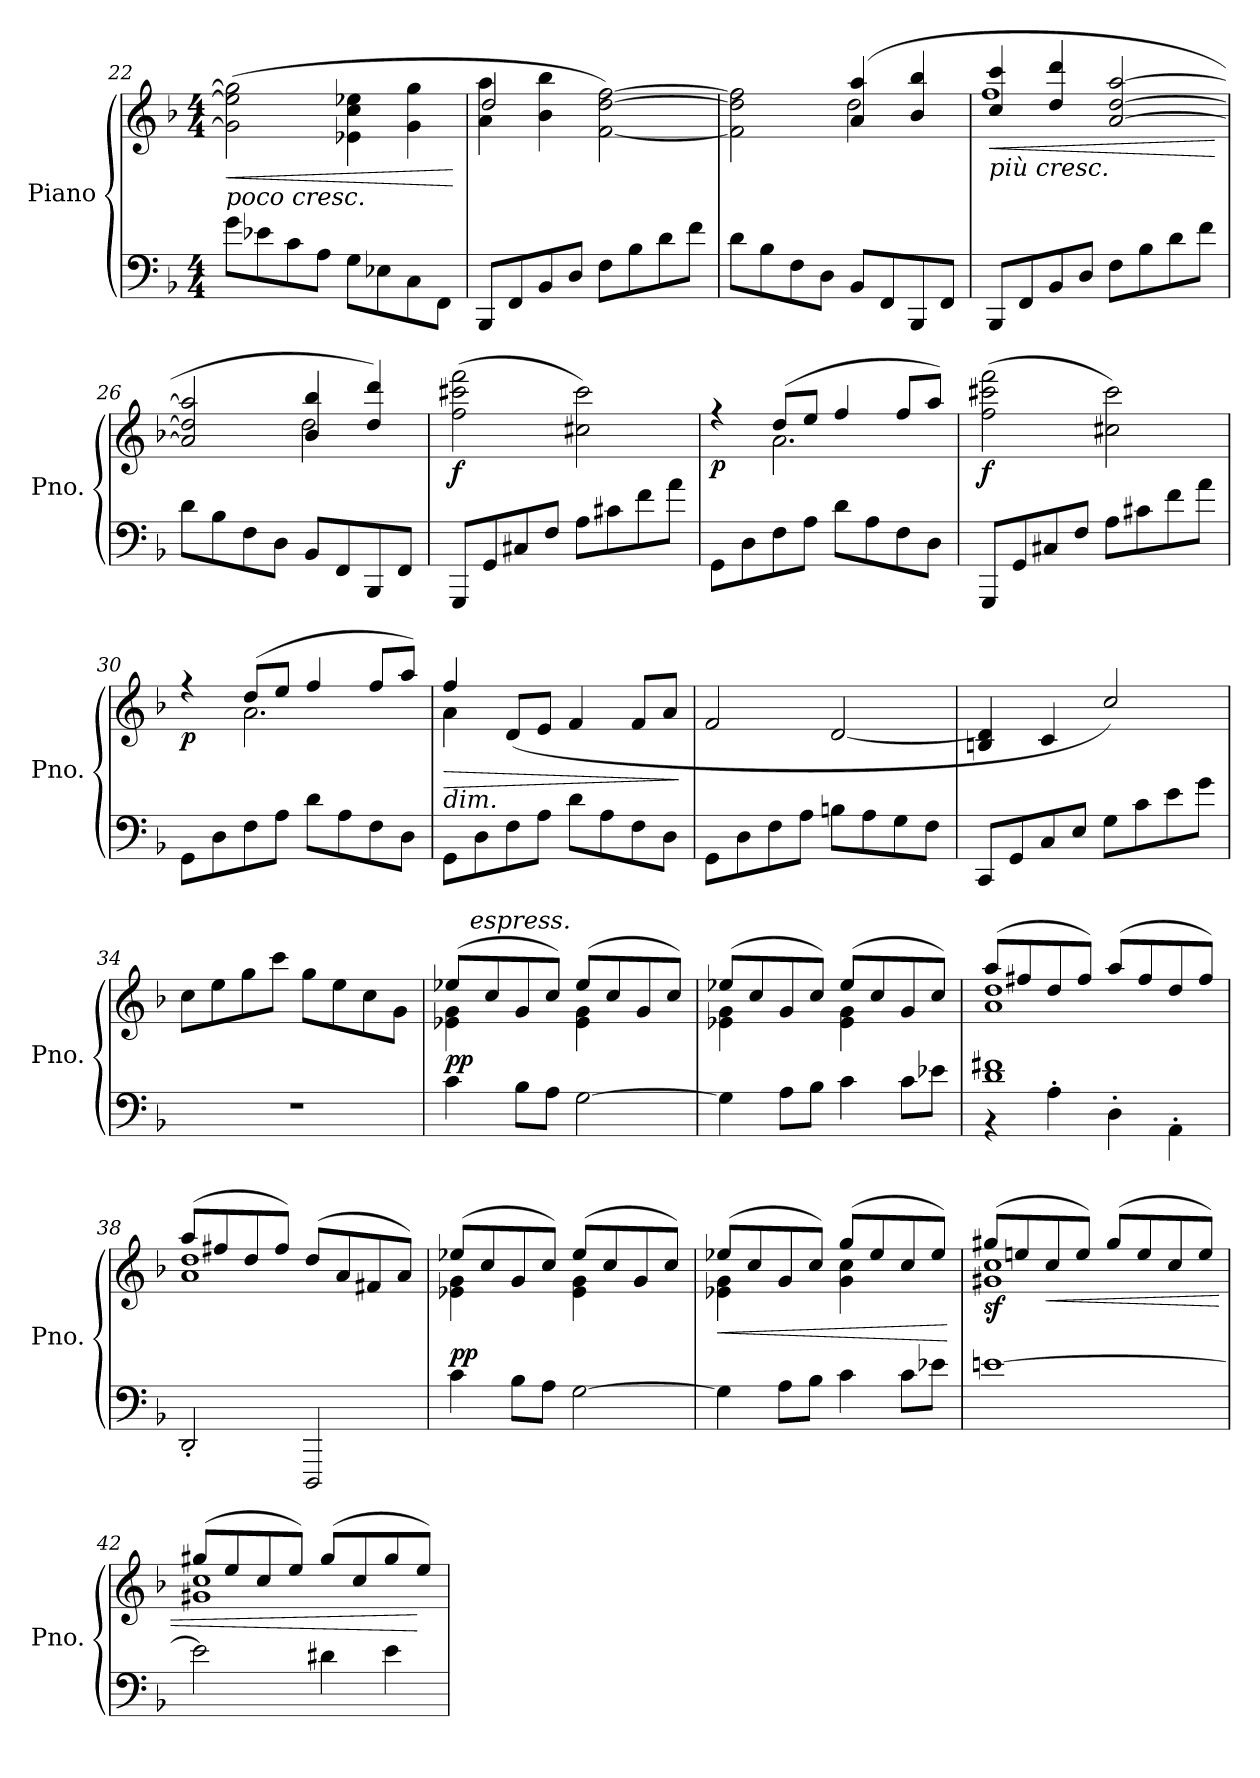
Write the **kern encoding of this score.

**kern	**kern	**dynam
*part1	*part1	*part1
*staff2	*staff1	*staff1/2
*I"Piano	*	*
*I'Pno.	*	*
!!LO:PB:g=z
*clefF4	*clefG2	*
*k[b-]	*k[b-]	*
*M4/4	*M4/4	*
=22	=22	=22
!	!LO:TX:b:i:t=poco cresc.	!
!	!	!LO:HP:b
8g\L	(>2g\] 2ee-\] 2gg\]	<
8e-X\	.	.
8c\	.	.
8A\J	.	.
8G\L	4e-X\ 4cc\ 4ee-X\	.
8E-X\	.	.
8C\	4g\ 4gg\	.
8FF\J	.	.
.	.	[
=23	=23	=23
*	*^	*
8BBB-/L	4a\ 4aa\	2dd/	.
8FF/	.	.	.
8BB-/	4b-\ 4bb-\	.	.
8D/J	.	.	.
8F\L	[2f\ [2dd\ [2ff\)	2ryy	.
8B-\	.	.	.
8d\	.	.	.
8f\J	.	.	.
=24	=24	=24	=24
8d\L	2f\] 2dd\] 2ff\]	2rgyy	.
8B-\	.	.	.
8F\	.	.	.
8D\J	.	.	.
8BB-/L	(>4a/ 4aa/	2dd\	.
8FF/	.	.	.
8BBB-/	4b-/ 4bb-/	.	.
8FF/J	.	.	.
=25	=25	=25	=25
!	!LO:TX:b:i:t=più cresc.	!	!
!	!	!	!LO:HP:b
8BBB-/L	4cc/ 4ccc/	1ff	<
8FF/	.	.	.
8BB-/	4dd/ 4ddd/	.	.
8D/J	.	.	.
8F\L	[2a/ [2dd/ [2aa/	.	.
8B-\	.	.	.
8d\	.	.	.
8f\J	.	.	.
*	*v	*v	*
.	.	[
!!LO:LB:g=z
=26	=26	=26
*	*^	*
8d\L	2a/] 2dd/] 2aa/]	2ryy	.
8B-\	.	.	.
8F\	.	.	.
8D\J	.	.	.
8BB-/L	4b-/ 4bb-/	2dd\	.
8FF/	.	.	.
8BBB-/	4dd/ 4ddd/)	.	.
8FF/J	.	.	.
*	*v	*v	*
=27	=27	=27
!	!	!LO:DY:b
8GGG/L	(>2ff\ 2ccc#X\ 2fff\	f
8GG/	.	.
8C#X/	.	.
8F/J	.	.
8A\L	2cc#X\ 2ccc#\)	.
8c#X\	.	.
8f\	.	.
8a\J	.	.
=28	=28	=28
*	*^	*
!	!	!	!LO:DY:b
8GG\L	4rddyy	4rff	p
8D\	.	.	.
8F\	(>8dd/L	2.a\	.
8A\J	8ee/J	.	.
8d\L	4ff/	.	.
8A\	.	.	.
8F\	8ff/L	.	.
8D\J	8aa/J)	.	.
*	*v	*v	*
=29	=29	=29
!	!	!LO:DY:b
8GGG/L	(>2ff\ 2ccc#X\ 2fff\	f
8GG/	.	.
8C#X/	.	.
8F/J	.	.
8A\L	2cc#X\ 2ccc#\)	.
8c#X\	.	.
8f\	.	.
8a\J	.	.
!!LO:LB:g=z
=30	=30	=30
*	*^	*
!	!	!	!LO:DY:b
8GG\L	4ryy	4rff	p
8D\	.	.	.
8F\	(>8dd/L	2.a\	.
8A\J	8ee/J	.	.
8d\L	4ff/	.	.
8A\	.	.	.
8F\	8ff/L	.	.
8D\J	8aa/J)	.	.
=31	=31	=31	=31
!	!LO:TX:b:i:t=dim.	!	!
!	!	!	!LO:HP:b
8GG\L	4ff/	4a\	>
8D\	.	.	.
8F\	(>8d/L	2.ryy	.
8A\J	8e/J	.	.
8d\L	4f/	.	.
8A\	.	.	.
8F\	8f/L	.	.
8D\J	8a/J	.	.
*	*v	*v	*
.	.	]
=32	=32	=32
8GG\L	2f/	.
8D\	.	.
8F\	.	.
8A\J	.	.
*	*MM108	*
8Bn\L	[2d/	.
8A\	.	.
8G\	.	.
8F\J	.	.
=33	=33	=33
*	*MM104	*
(>8CC/L	4Bn/ 4d/]	.
8GG/	.	.
8C/	4c/	.
8E/J	.	.
8G\L	2cc/)	.
8c\	.	.
8e\	.	.
8g\J	.	.
=34	=34	=34
*	*MM106	*
1r	8cc\L	.
.	8ee\	.
.	8gg\	.
.	8ccc\J	.
.	8gg\L	.
.	8ee\	.
.	8cc\	.
*	*MM80	*
.	8g\J)	.
!!LO:LB:g=z
=35	=35	=35
*	*MM110	*
*	*^	*
!	!	!	!LO:DY:a=2
*	*	*^	*
4c\	(>8ee-X/L	4e-X\ 4g\	12ryy	pp
!	!	!	!LO:TX:a:i:t=espress.	!
.	.	.	3%2ryy	.
.	8cc/	.	.	.
8B-\L	8g/	4reyy	.	.
8A\J	8cc/J)	.	.	.
[2G\	(>8ee-/L	4e-\ 4g\	.	.
.	8cc/	.	.	.
.	8g/	4reyy	6.ryy	.
.	8cc/J)	.	.	.
*	*	*v	*v	*
=36	=36	=36	=36
4G\]	(>8ee-X/L	4e-X\ 4g\	.
.	8cc/	.	.
8A\L	8g/	4reyy	.
8B-\J	8cc/J)	.	.
4c\	(>8ee-/L	4e-\ 4g\	.
.	8cc/	.	.
8c\L	8g/	4rgyy	.
8e-X\J	8cc/J)	.	.
=37	=37	=37	=37
*	*MM112	*	*
*^	*	*	*
4rBB	1d 1f#X	(>8aa/L	1a 1dd	.
.	.	8ff#X/	.	.
4A'\	.	8dd/	.	.
.	.	8ff#/J)	.	.
4D'\	.	(>8aa/L	.	.
.	.	8ff#/	.	.
4AA'\	.	8dd/	.	.
.	.	8ff#/J)	.	.
*v	*v	*	*	*
=38	=38	=38	=38
*	*MM110	*	*
2DD'/	(>8aa/L	1a 1dd	.
.	8ff#X/	.	.
.	8dd/	.	.
.	8ff#/J)	.	.
2DDD/	(>8dd/L	.	.
.	8a/	.	.
.	8f#X/	.	.
*	*MM80	*	*
.	8a/J)	.	.
!!LO:LB:g=z	!!
=39	=39	=39	=39
*	*MM110	*	*
!	!	!	!LO:DY:a=2
4c\	(>8ee-X/L	4e-X\ 4g\	pp
.	8cc/	.	.
8B-\L	8g/	4ryy	.
8A\J	8cc/J)	.	.
[2G\	(>8ee-/L	4e-\ 4g\	.
.	8cc/	.	.
.	8g/	4ryy	.
.	8cc/J)	.	.
=40	=40	=40	=40
!	!	!	!LO:HP:b
4G\]	(>8ee-X/L	4e-X\ 4g\	<
.	8cc/	.	.
8A\L	8g/	4ryy	.
8B-\J	8cc/J)	.	.
4c\	(>8gg/L	4g\ 4cc\	.
.	8ee-/	.	.
8c\L	8cc/	4ryy	.
8e-X\J	8ee-/J)	.	.
*	*v	*v	*
.	.	[
=41	=41	=41
*	*^	*
!	!	!	!LO:DY:b
[1en	(>8gg#X/L	1g#X 1cc	sf
.	8een/	.	.
!	!	!	!LO:HP:b
.	8cc/	.	<
.	8ee/J)	.	.
.	(>8gg#/L	.	.
.	8ee/	.	.
.	8cc/	.	.
.	8ee/J)	.	.
=42	=42	=42	=42
2e\]	(>8gg#X/L	1g#X 1cc	.
.	8ee/	.	.
.	8cc/	.	.
.	8ee/J)	.	.
4d#X\	(>8gg#/L	.	.
.	8cc/	.	.
4e\	8gg#/	.	.
.	8ee/J)	.	[
*	*v	*v	*
=	=	=
*-	*-	*-
